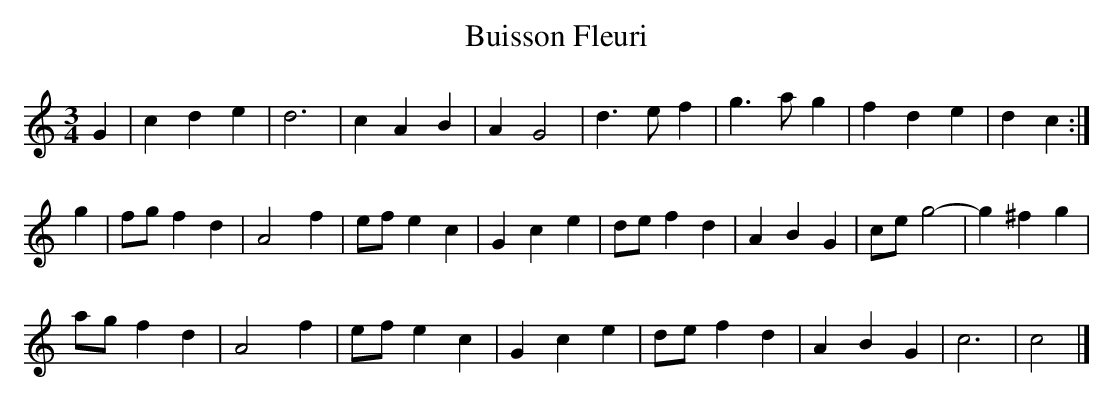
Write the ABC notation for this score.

X:1
T:Buisson Fleuri
M:3/4
L:1/4
K:C
G|cde|d3|cAB|AG2|\
d>ef|g>ag|fde|dc:|
g|f/g/ fd|A2f|e/f/ec|Gce|\
d/e/fd|ABG|c/e/g2-|g^fg|
a/g/ fd|A2f|e/f/ec|Gce|\
d/e/fd|ABG|c3|c2|]
